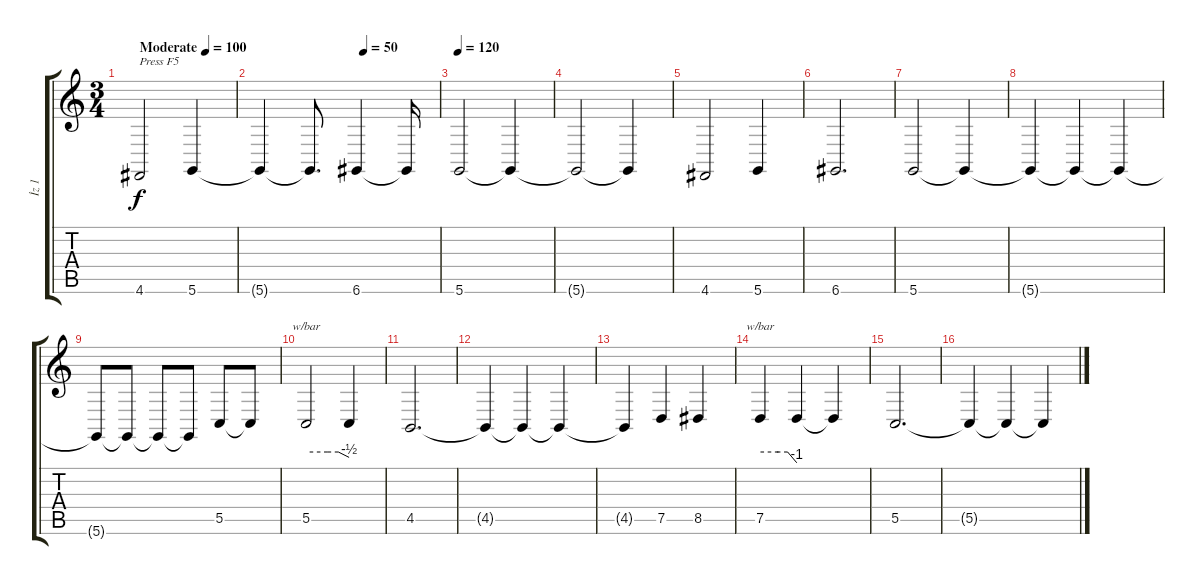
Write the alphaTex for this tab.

\track ("İz 1" "İz 1") {instrument violin}
\staff {score tabs}
\tuning (D4 A3 F3 C3 G2 D2) {hide}
\ts (3 4)
\tempo (100 "Moderate")
\clef g2
\ks c
4.6.2{txt "Press F5 " dy f instrument violin} 5.6.4 |
\tempo (50 0.5833333333333334)
5.6{t}.4 5.6{t}.8{d} 6.6.4 6.6{t}.16 |
\tempo 120
5.6.2 5.6{t}.4 |
5.6{t}.2 5.6{t}.4 |
4.6.2 5.6.4 |
6.6.2{d} |
5.6.2 5.6{t}.4 |
5.6{t}.4 5.6{t}.4 5.6{t}.4 |
5.6{t}.8 5.6{t}.8 5.6{t}.8 5.6{t}.8 5.5.8 5.5{t}.8 |
5.5.2{tbe (custom default 0 0 30 0 45 0 60 -2)} 5.5{t}.4 |
4.5.2{d} |
4.5{t}.4 4.5{t}.4 4.5{t}.4 |
4.5{t}.4 7.5.4 8.5.4 |
7.5.4{tbe (custom default 0 0 30 0 45 0 60 -4)} 7.5{t}.4 7.5{t}.4 |
5.5.2{d} |
5.5{t}.4 5.5{t}.4 5.5{t}.4
